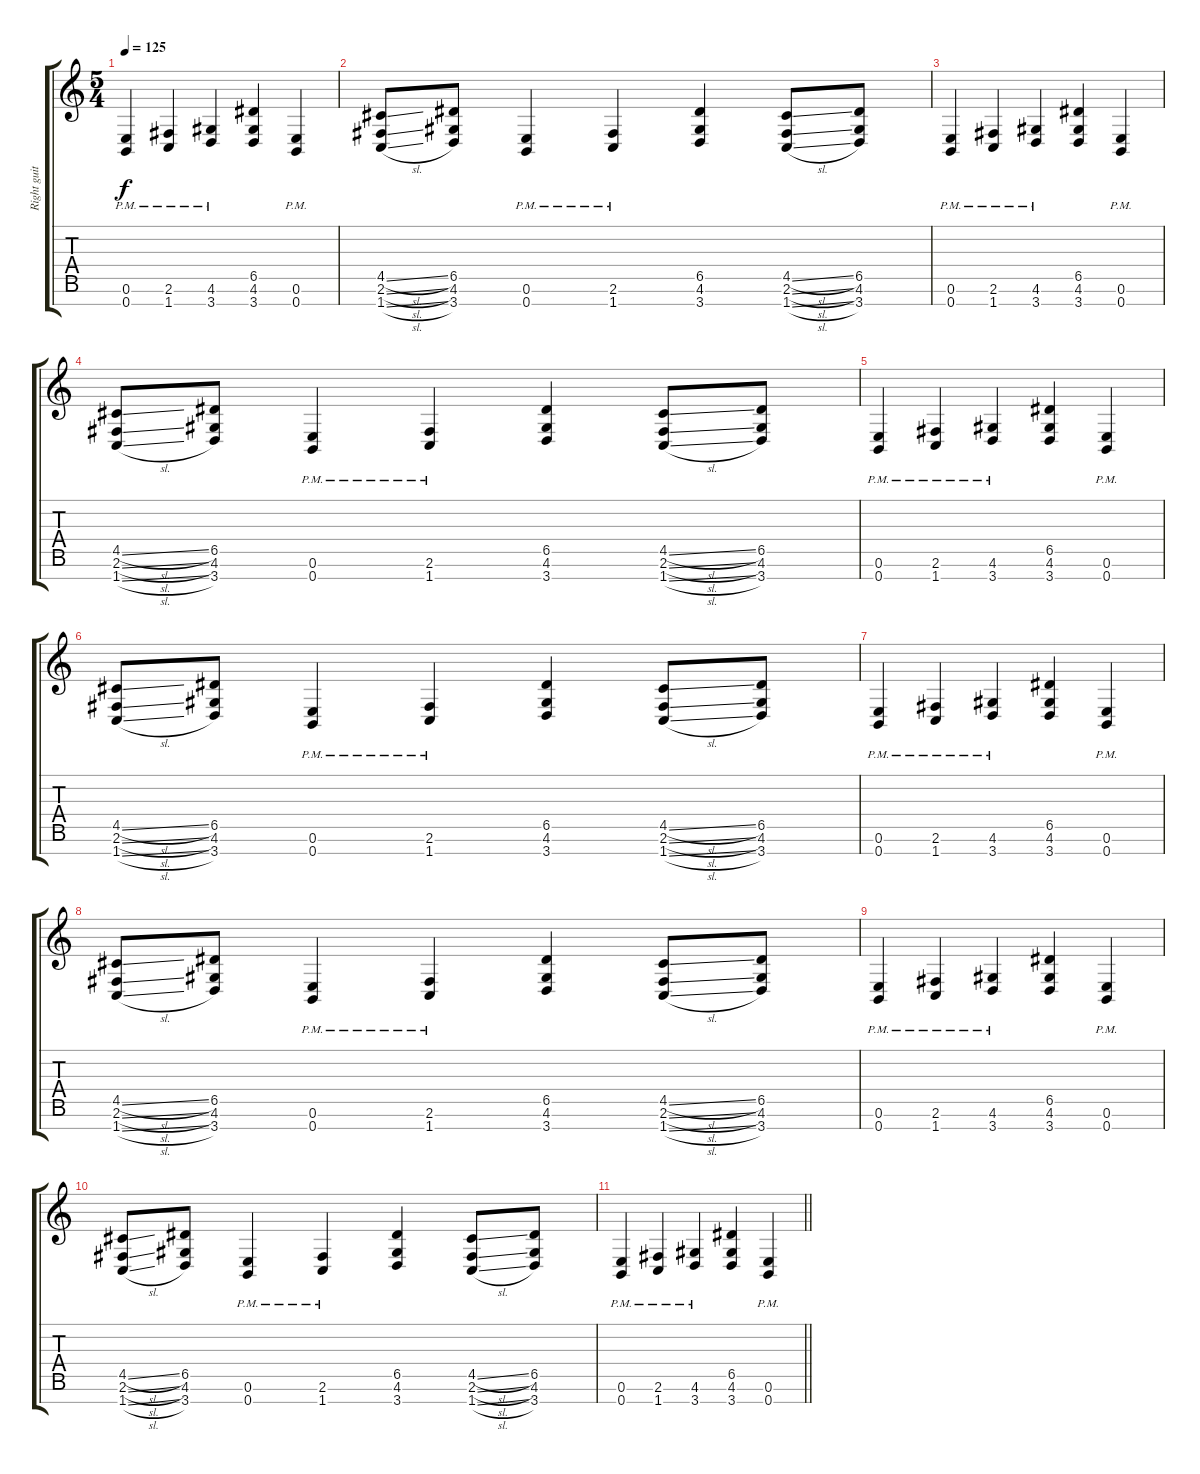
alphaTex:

\track ("Right guitar" "Right guit") {instrument distortionguitar}
\staff {score tabs}
\tuning (E4 B3 G3 D3 A2 E2 B1) {hide}
\ts (5 4)
\tempo 125
\clef g2
\ks c
(0.6{pm} 0.7{pm}).4{dy f volume 10} (2.6{pm} 1.7{pm}).4 (4.6{pm} 3.7{pm}).4 (6.5 4.6 3.7).4 (0.6{pm} 0.7).4 |
(4.5{sl} 2.6{sl} 1.7{sl}).8{volume 9} (6.5 4.6 3.7).8 (0.6{pm} 0.7{pm}).4 (2.6{pm} 1.7{pm}).4 (6.5 4.6 3.7).4 (4.5{sl} 2.6{sl} 1.7{sl}).8 (6.5 4.6 3.7).8 |
(0.6{pm} 0.7{pm}).4{volume 8} (2.6{pm} 1.7{pm}).4 (4.6{pm} 3.7{pm}).4 (6.5 4.6 3.7).4 (0.6{pm} 0.7).4 |
(4.5{sl} 2.6{sl} 1.7{sl}).8{volume 7} (6.5 4.6 3.7).8 (0.6{pm} 0.7{pm}).4 (2.6{pm} 1.7{pm}).4 (6.5 4.6 3.7).4 (4.5{sl} 2.6{sl} 1.7{sl}).8 (6.5 4.6 3.7).8 |
(0.6{pm} 0.7{pm}).4{volume 6} (2.6{pm} 1.7{pm}).4 (4.6{pm} 3.7{pm}).4 (6.5 4.6 3.7).4 (0.6{pm} 0.7).4 |
(4.5{sl} 2.6{sl} 1.7{sl}).8{volume 5} (6.5 4.6 3.7).8 (0.6{pm} 0.7{pm}).4 (2.6{pm} 1.7{pm}).4 (6.5 4.6 3.7).4 (4.5{sl} 2.6{sl} 1.7{sl}).8 (6.5 4.6 3.7).8 |
(0.6{pm} 0.7{pm}).4{volume 4} (2.6{pm} 1.7{pm}).4 (4.6{pm} 3.7{pm}).4 (6.5 4.6 3.7).4 (0.6{pm} 0.7).4 |
(4.5{sl} 2.6{sl} 1.7{sl}).8{volume 3} (6.5 4.6 3.7).8 (0.6{pm} 0.7{pm}).4 (2.6{pm} 1.7{pm}).4 (6.5 4.6 3.7).4 (4.5{sl} 2.6{sl} 1.7{sl}).8 (6.5 4.6 3.7).8 |
(0.6{pm} 0.7{pm}).4{volume 2} (2.6{pm} 1.7{pm}).4 (4.6{pm} 3.7{pm}).4 (6.5 4.6 3.7).4 (0.6{pm} 0.7).4 |
(4.5{sl} 2.6{sl} 1.7{sl}).8{volume 1} (6.5 4.6 3.7).8 (0.6{pm} 0.7{pm}).4 (2.6{pm} 1.7{pm}).4 (6.5 4.6 3.7).4 (4.5{sl} 2.6{sl} 1.7{sl}).8 (6.5 4.6 3.7).8 |
\barLineRight lightlight
(0.6{pm} 0.7{pm}).4{volume 0} (2.6{pm} 1.7{pm}).4 (4.6{pm} 3.7{pm}).4 (6.5 4.6 3.7).4 (0.6{pm} 0.7).4
